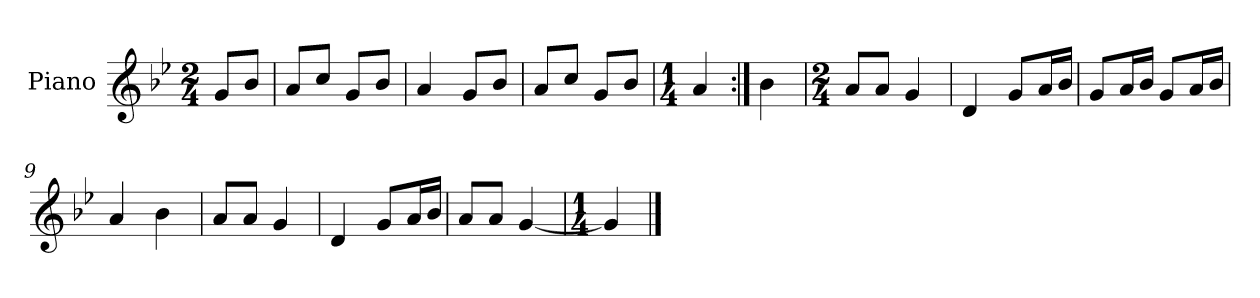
**kern
*part1
*staff1
*I"Piano
*I'Pno.
*clefG2
*k[b-e-]
*M2/4
=
8g/L
8b-/J
=1
8a/L
8cc/J
8g/L
8b-/J
=2
4a/
8g/L
8b-/J
=3
8a/L
8cc/J
8g/L
8b-/J
=4
*M1/4
4a/
=5:|!
4b-\
=6
*M2/4
8a/L
8a/J
4g/
=7
4d/
8g/L
16a/L
16b-/JJ
=8
8g/L
16a/L
16b-/JJ
8g/L
16a/L
16b-/JJ
=9
4a/
4b-\
!!LO:LB:g=z
=10
8a/L
8a/J
4g/
=11
4d/
8g/L
16a/L
16b-/JJ
=12
8a/L
8a/J
[4g/
=13
*M1/4
4g/]
==
*-
